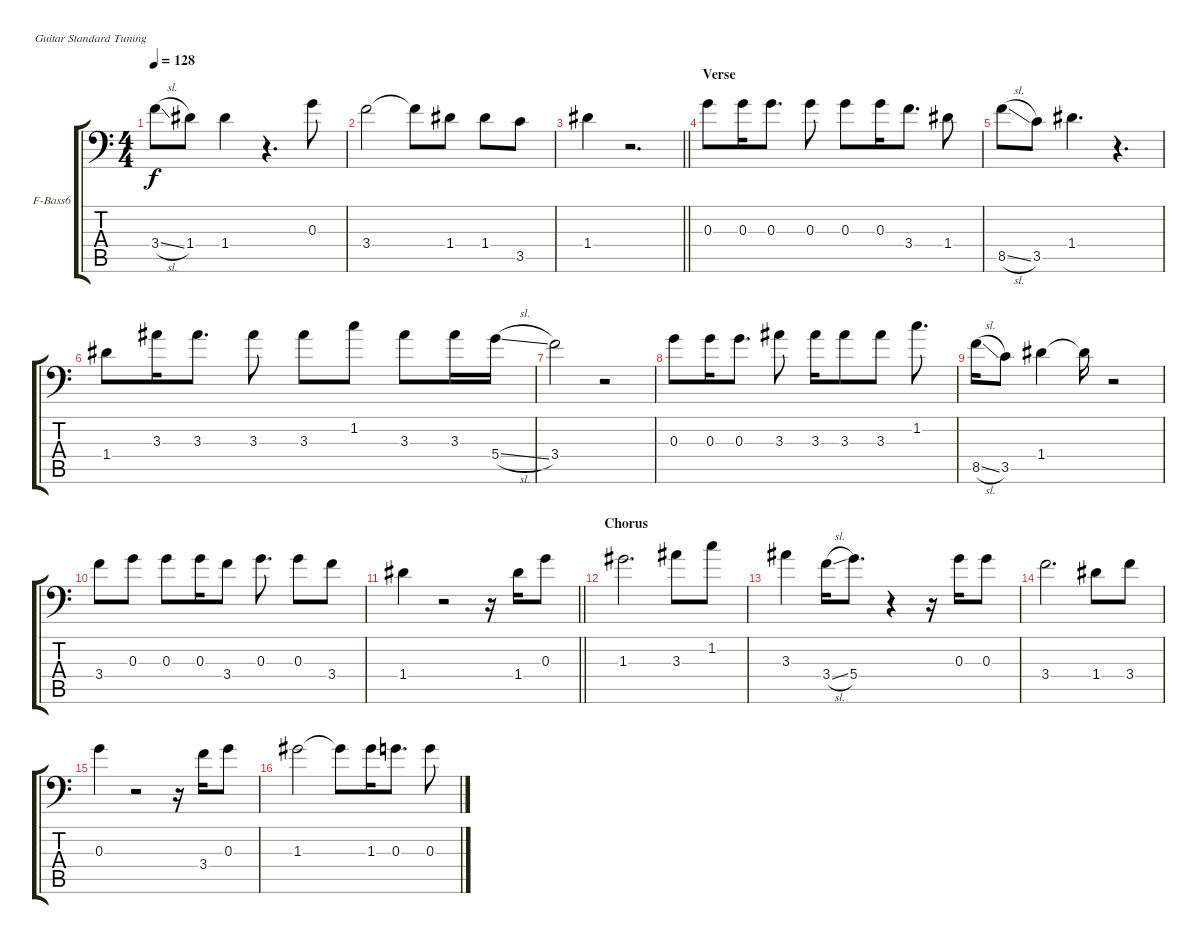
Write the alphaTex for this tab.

\bracketExtendMode groupsimilarinstruments
\firstSystemTrackNameOrientation horizontal
\otherSystemsTrackNameOrientation horizontal
\track ("Tre Cool" "F-Bass6") {instrument fretlessbass}
\staff {score tabs}
\tuning (E4 B3 G3 D3 A2 E2)
\ts (4 4)
\tempo 128
\clef f4
\ks c
3.4{sl}.8{dy f} 1.4.8 1.4.4 r.4{d} 0.3.8 |
3.4.2 3.4{t}.8 1.4.8 1.4.8 3.5.8 |
\barLineRight lightlight
1.4.4 r.2{d} |
\section ("" "Verse")
0.3.8 0.3.16 0.3.8{d} 0.3.8 0.3.8 0.3.16 3.4.8{d} 1.4.8 |
8.5{sl}.8 3.5.8 1.4.4{d} r.4{d} |
1.4.8 3.3.16 3.3.8{d} 3.3.8 3.3.8 1.2.8 3.3.8 3.3.16 5.4{sl}.16 |
3.4.2 r.2 |
0.3.8 0.3.16 0.3.8{d} 3.3.8 3.3.16 3.3.8 3.3.8 1.2.8{d} |
8.5{sl}.16 3.5.8 1.4.4 1.4{t}.16 r.2 |
3.4.8 0.3.8 0.3.8 0.3.16 3.4.8 0.3.8{d} 0.3.8 3.4.8 |
\barLineRight lightlight
1.4.4 r.2 r.16 1.4.16 0.3.8 |
\section ("" "Chorus")
1.3.2{d} 3.3.8 1.2.8 |
3.3.4 3.4{sl}.16 5.4.8{d} r.4 r.16 0.3.16 0.3.8 |
3.4.2{d} 1.4.8 3.4.8 |
0.3.4 r.2 r.16 3.4.16 0.3.8 |
1.3.2 1.3{t}.8 1.3.16 0.3.8{d} 0.3.8
